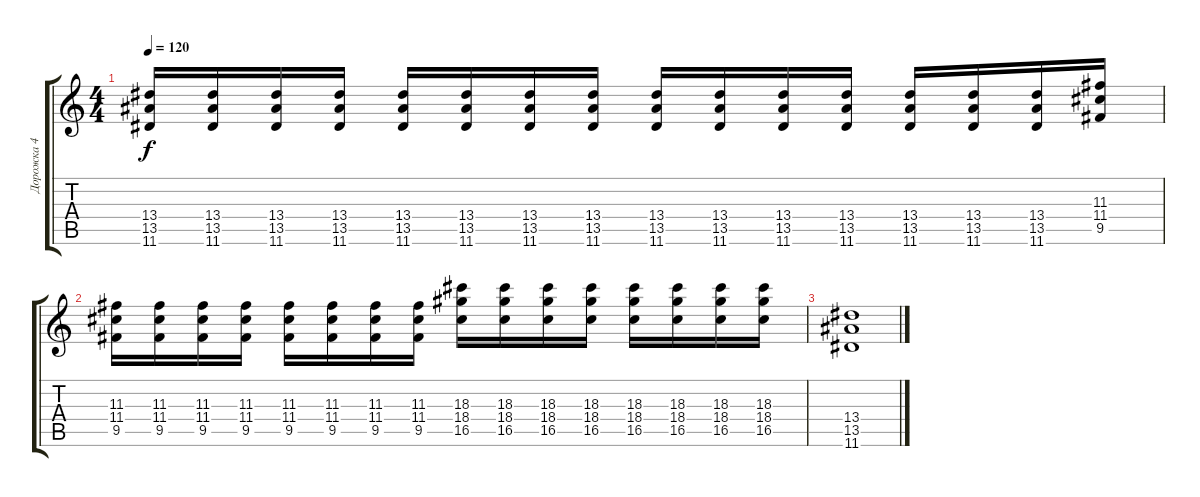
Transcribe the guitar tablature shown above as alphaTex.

\track ("Дорожка 4" "Дорожка 4") {instrument distortionguitar}
\staff {score tabs}
\tuning (E4 B3 G3 D3 A2 E2) {hide}
\ts (4 4)
\tempo 120
\clef g2
\ks c
(13.4 13.5 11.6).16{dy f} (13.4 13.5 11.6).16 (13.4 13.5 11.6).16 (13.4 13.5 11.6).16 (13.4 13.5 11.6).16 (13.4 13.5 11.6).16 (13.4 13.5 11.6).16 (13.4 13.5 11.6).16 (13.4 13.5 11.6).16 (13.4 13.5 11.6).16 (13.4 13.5 11.6).16 (13.4 13.5 11.6).16 (13.4 13.5 11.6).16 (13.4 13.5 11.6).16 (13.4 13.5 11.6).16 (11.3 11.4 9.5).16 |
(11.3 11.4 9.5).16 (11.3 11.4 9.5).16 (11.3 11.4 9.5).16 (11.3 11.4 9.5).16 (11.3 11.4 9.5).16 (11.3 11.4 9.5).16 (11.3 11.4 9.5).16 (11.3 11.4 9.5).16 (18.3 18.4 16.5).16 (18.3 18.4 16.5).16 (18.3 18.4 16.5).16 (18.3 18.4 16.5).16 (18.3 18.4 16.5).16 (18.3 18.4 16.5).16 (18.3 18.4 16.5).16 (18.3 18.4 16.5).16 |
(13.4 13.5 11.6).1
